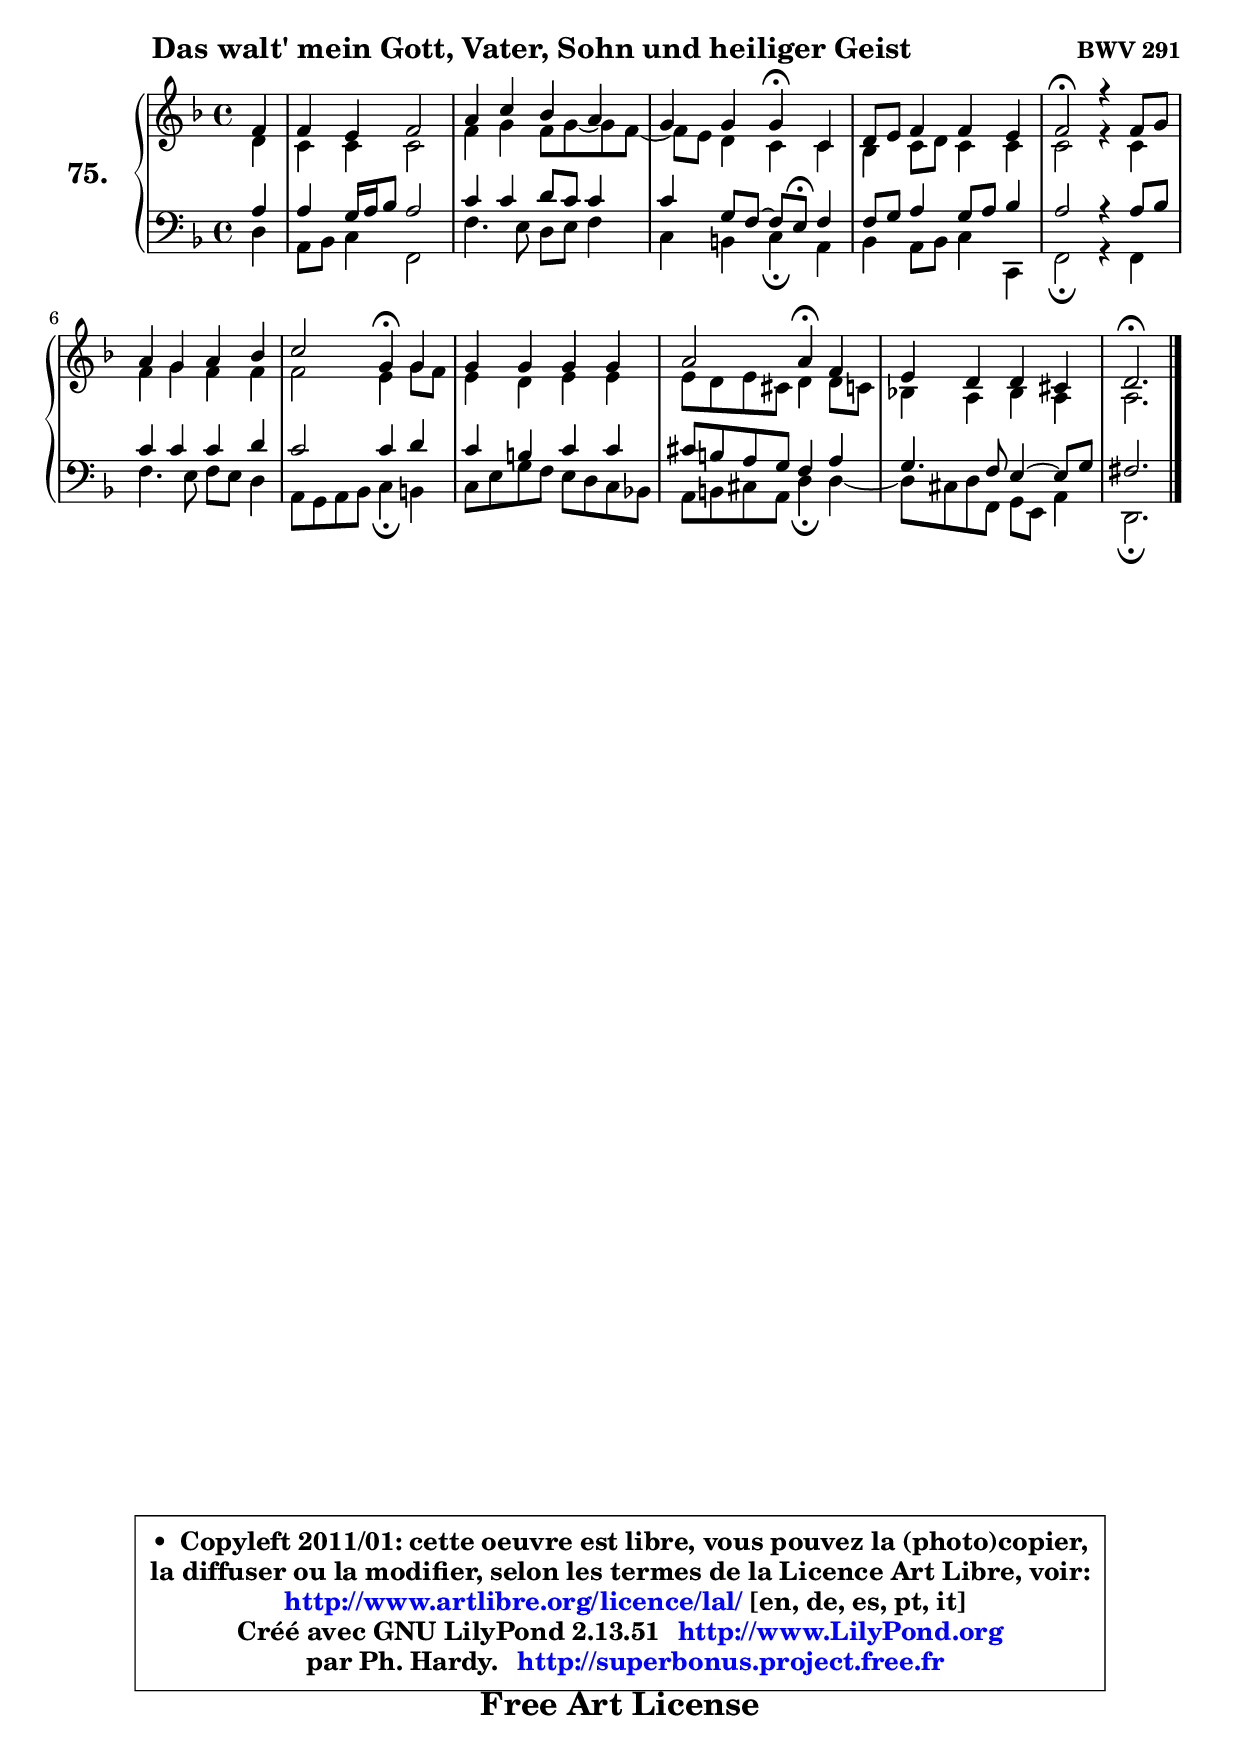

\version "2.13.51"

    \paper {
%	system-system-spacing #'padding = #0.1
%	score-system-spacing #'padding = #0.1
%	ragged-bottom = ##f
%	ragged-last-bottom = ##f
	}

    \header {
      opus = \markup { \bold "BWV 291" }
      piece = \markup { \hspace #9 \fontsize #2 \bold "Das walt' mein Gott, Vater, Sohn und heiliger Geist" }
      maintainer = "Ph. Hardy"
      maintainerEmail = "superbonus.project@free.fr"
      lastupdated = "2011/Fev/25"
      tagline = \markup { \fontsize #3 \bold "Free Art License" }
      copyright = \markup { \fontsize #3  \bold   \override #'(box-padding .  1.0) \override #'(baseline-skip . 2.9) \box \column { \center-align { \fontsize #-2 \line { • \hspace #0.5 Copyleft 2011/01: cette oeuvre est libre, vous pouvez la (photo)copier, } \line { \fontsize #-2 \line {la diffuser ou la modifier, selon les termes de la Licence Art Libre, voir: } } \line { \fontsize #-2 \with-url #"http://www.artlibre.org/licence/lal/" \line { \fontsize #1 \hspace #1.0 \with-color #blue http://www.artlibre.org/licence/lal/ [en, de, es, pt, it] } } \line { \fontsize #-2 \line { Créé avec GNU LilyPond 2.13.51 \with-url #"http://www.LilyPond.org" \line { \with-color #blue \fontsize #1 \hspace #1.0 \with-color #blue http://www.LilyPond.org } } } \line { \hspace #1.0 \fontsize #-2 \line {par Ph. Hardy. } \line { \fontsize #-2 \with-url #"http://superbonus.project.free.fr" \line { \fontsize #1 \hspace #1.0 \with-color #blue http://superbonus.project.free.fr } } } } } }

	  }

  guidemidi = {
        r4 |
        R1 |
        R1 |
        r2 \tempo 4 = 30 r4 \tempo 4 = 78 r4 |
        R1 |
        \tempo 4 = 34 r2 \tempo 4 = 78 r2 |
        R1 |
        r2 \tempo 4 = 30 r4 \tempo 4 = 78 r4 |
        R1 |
        r2 \tempo 4 = 30 r4 \tempo 4 = 78 r4 |
        R1 |
        \tempo 4 = 40 r2. 
	}

  upper = {
	\time 4/4
	\key d \minor
	\clef treble
	\partial 4
	\voiceOne
	<< { 
	% SOPRANO
	\set Voice.midiInstrument = "acoustic grand"
	\relative c' {
        f4 |
        f4 e f2 |
        a4 c bes a |
        g4 g g\fermata c, |
        d8 e f4 f e |
        f2\fermata r4 f8 g |
        a4 g a bes |
        c2 g4\fermata g |
        g4 g g g |
        a2 a4\fermata f |
        e4 d4 d cis |
        d2.\fermata
        \bar "|."
	} % fin de relative
	}

	\context Voice="1" { \voiceTwo 
	% ALTO
	\set Voice.midiInstrument = "acoustic grand"
	\relative c' {
        d4 |
        c4 c c2 |
        f4 g f8 g ~ g f8 ~ |
	f8 e8 d4 c c |
        bes4 c8 d c4 c |
        c2 r4 c |
        f4 g f4 f |
        f2 e4 g8 f |
        e4 d e e |
        e8 d e cis d4 d8 c |
        bes!4 a bes a |
        a2. 
        \bar "|."
	} % fin de relative
	\oneVoice
	} >>
	}

    lower = {
	\time 4/4
	\key d \minor
	\clef bass
	\partial 4
	\voiceOne
	<< { 
	% TENOR
	\set Voice.midiInstrument = "acoustic grand"
	\relative c' {
        a4 |
        a4 g16 a bes8 a2 |
        c4 c d8 c c4 |
        c4 g8 f ~ f e\fermata f4 |
        f8 g a4 g8 a bes4 |
        a2 r4 a8 bes |
        c4 c c d |
        c2 c4 d |
        c4 b c c |
        cis8 b a g f4 a4 |
        g4. f8 e4 ~ e8 g8 |
        fis2. 
        \bar "|."
	} % fin de relative
	}
	\context Voice="1" { \voiceTwo 
	% BASS
	\set Voice.midiInstrument = "acoustic grand"
	\relative c {
        d4 |
        a8 bes c4 f,2 |
        f'4. e8 d e f4 |
        c4 b c\fermata a |
        bes4 a8 bes c4 c, |
        f2\fermata r4 f |
        f'4. e8 f8 e d4 |
        a8 g a bes c4\fermata b |
        c8 e g f e d c bes! |
        a8 b cis a d4\fermata d ~ |
	d8 cis8 d f, g e a4 |
        d,2.\fermata
        \bar "|."
	} % fin de relative
	\oneVoice
	} >>
	}


    \score { 

	\new PianoStaff <<
	\set PianoStaff.instrumentName = \markup { \bold \huge "75." }
	\new Staff = "upper" \upper
	\new Staff = "lower" \lower
	>>

    \layout {
%	ragged-last = ##f
	   }

         } % fin de score

  \score {
    \unfoldRepeats { << \guidemidi \upper \lower >> }
    \midi {
    \context {
     \Staff
      \remove "Staff_performer"
               }

     \context {
      \Voice
       \consists "Staff_performer"
                }

     \context { 
      \Score
      tempoWholesPerMinute = #(ly:make-moment 78 4)
		}
	    }
	}

